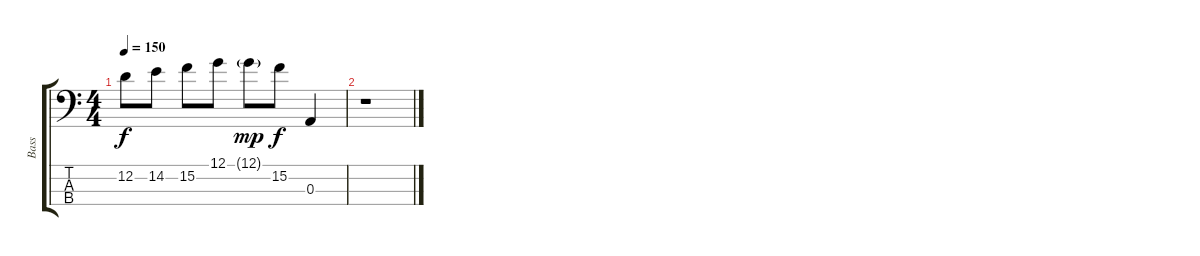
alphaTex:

\track ("Bass" "Bass") {instrument electricbassfinger}
\staff {score tabs}
\tuning (G2 D2 A1 E1) {hide}
\ts (4 4)
\tempo 150
\clef f4
\ks c
12.2.8{dy f} 14.2.8 15.2.8 12.1.8 12.1{g}.8{dy mp} 15.2.8{dy f} 0.3.4 |
r.1
